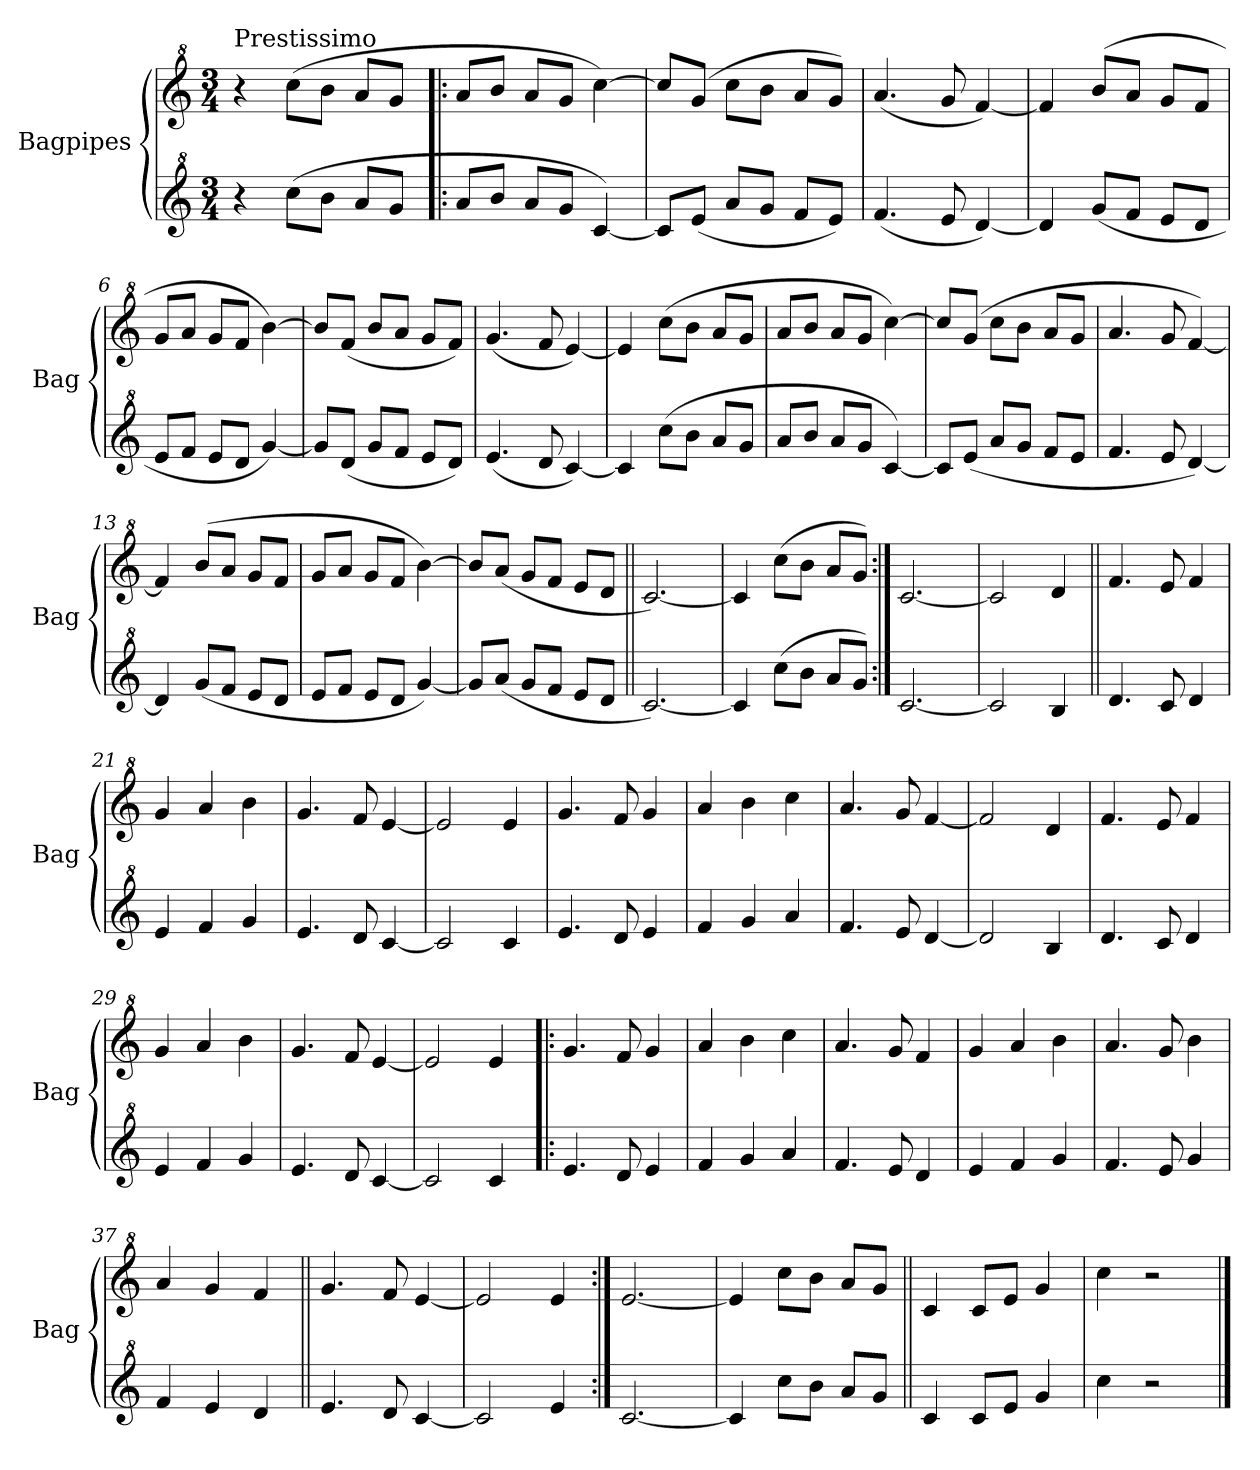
**kern	**kern
*part2	*part1
*staff2	*staff1
*I"Bagpipes	*I"Bagpipes
*I'Bag	*I'Bag
*clefG^2	*clefG^2
*k[]	*k[]
*C:	*C:
*M3/4	*M3/4
=1	=1
!	!LO:TX:a:t=Prestissimo
4r	4r
(8ccc\L	(8ccc\L
8bb\J	8bb\J
8aa/L	8aa/L
8gg/J	8gg/J
=2!|:	=2!|:
8aa/L	8aa/L
8bb/J	8bb/J
8aa/L	8aa/L
8gg/J	8gg/J
[4cc/)	[4ccc\)
=3	=3
8cc/L]	8ccc/L]
(8ee/J	(8gg/J
8aa/L	8ccc\L
8gg/J	8bb\J
8ff/L	8aa/L
8ee/J)	8gg/J)
=4	=4
(4.ff/	(4.aa/
8ee/	8gg/
[4dd/)	[4ff/)
=5	=5
4dd/]	4ff/]
(8gg/L	(8bb/L
8ff/J	8aa/J
8ee/L	8gg/L
8dd/J	8ff/J
=6	=6
8ee/L	8gg/L
8ff/J	8aa/J
8ee/L	8gg/L
8dd/J	8ff/J
[4gg/)	[4bb\)
=7	=7
8gg/L]	8bb/L]
(8dd/J	(8ff/J
8gg/L	8bb/L
8ff/J	8aa/J
8ee/L	8gg/L
8dd/J)	8ff/J)
!!LO:LB:g=z
=8	=8
(4.ee/	(4.gg/
8dd/	8ff/
[4cc/)	[4ee/)
=9	=9
4cc/]	4ee/]
(8ccc\L	(8ccc\L
8bb\J	8bb\J
8aa/L	8aa/L
8gg/J	8gg/J
=10	=10
8aa/L	8aa/L
8bb/J	8bb/J
8aa/L	8aa/L
8gg/J	8gg/J
[4cc/)	[4ccc\)
=11	=11
8cc/L]	8ccc/L]
(8ee/J	(8gg/J
8aa/L	8ccc\L
8gg/J	8bb\J
8ff/L	8aa/L
8ee/J	8gg/J
=12	=12
4.ff/	4.aa/
8ee/	8gg/
[4dd/)	[4ff/)
=13	=13
4dd/]	4ff/]
(8gg/L	(8bb/L
8ff/J	8aa/J
8ee/L	8gg/L
8dd/J	8ff/J
=14	=14
8ee/L	8gg/L
8ff/J	8aa/J
8ee/L	8gg/L
8dd/J	8ff/J
[4gg/)	[4bb\)
!!LO:LB:g=z
=15	=15
8gg/L]	8bb/L]
(8aa/J	(8aa/J
8gg/L	8gg/L
8ff/J	8ff/J
8ee/L	8ee/L
8dd/J	8dd/J
=16||	=16||
[2.cc/)	[2.cc/)
=17	=17
4cc/]	4cc/]
(8ccc\L	(8ccc\L
8bb\J	8bb\J
8aa/L	8aa/L
8gg/J)	8gg/J)
=18:|!	=18:|!
[2.cc/	[2.cc/
=19	=19
2cc/]	2cc/]
4b/	4dd/
=20||	=20||
4.dd/	4.ff/
8cc/	8ee/
4dd/	4ff/
=21	=21
4ee/	4gg/
4ff/	4aa/
4gg/	4bb\
=22	=22
4.ee/	4.gg/
8dd/	8ff/
[4cc/	[4ee/
=23	=23
2cc/]	2ee/]
4cc/	4ee/
=24	=24
4.ee/	4.gg/
8dd/	8ff/
4ee/	4gg/
!!LO:LB:g=z
=25	=25
4ff/	4aa/
4gg/	4bb\
4aa/	4ccc\
=26	=26
4.ff/	4.aa/
8ee/	8gg/
[4dd/	[4ff/
=27	=27
2dd/]	2ff/]
4b/	4dd/
=28	=28
4.dd/	4.ff/
8cc/	8ee/
4dd/	4ff/
=29	=29
4ee/	4gg/
4ff/	4aa/
4gg/	4bb\
=30	=30
4.ee/	4.gg/
8dd/	8ff/
[4cc/	[4ee/
=31	=31
2cc/]	2ee/]
4cc/	4ee/
=32!|:	=32!|:
4.ee/	4.gg/
8dd/	8ff/
4ee/	4gg/
=33	=33
4ff/	4aa/
4gg/	4bb\
4aa/	4ccc\
=34	=34
4.ff/	4.aa/
8ee/	8gg/
4dd/	4ff/
!!LO:LB:g=z
=35	=35
4ee/	4gg/
4ff/	4aa/
4gg/	4bb\
=36	=36
4.ff/	4.aa/
8ee/	8gg/
4gg/	4bb\
=37	=37
4ff/	4aa/
4ee/	4gg/
4dd/	4ff/
=38||	=38||
4.ee/	4.gg/
8dd/	8ff/
[4cc/	[4ee/
=39	=39
2cc/]	2ee/]
4ee/	4ee/
=40:|!	=40:|!
[2.cc/	[2.ee/
=41	=41
4cc/]	4ee/]
8ccc\L	8ccc\L
8bb\J	8bb\J
8aa/L	8aa/L
8gg/J	8gg/J
=42||	=42||
4cc/	4cc/
8cc/L	8cc/L
8ee/J	8ee/J
4gg/	4gg/
=43	=43
4ccc\	4ccc\
2r	2r
==	==
*-	*-
